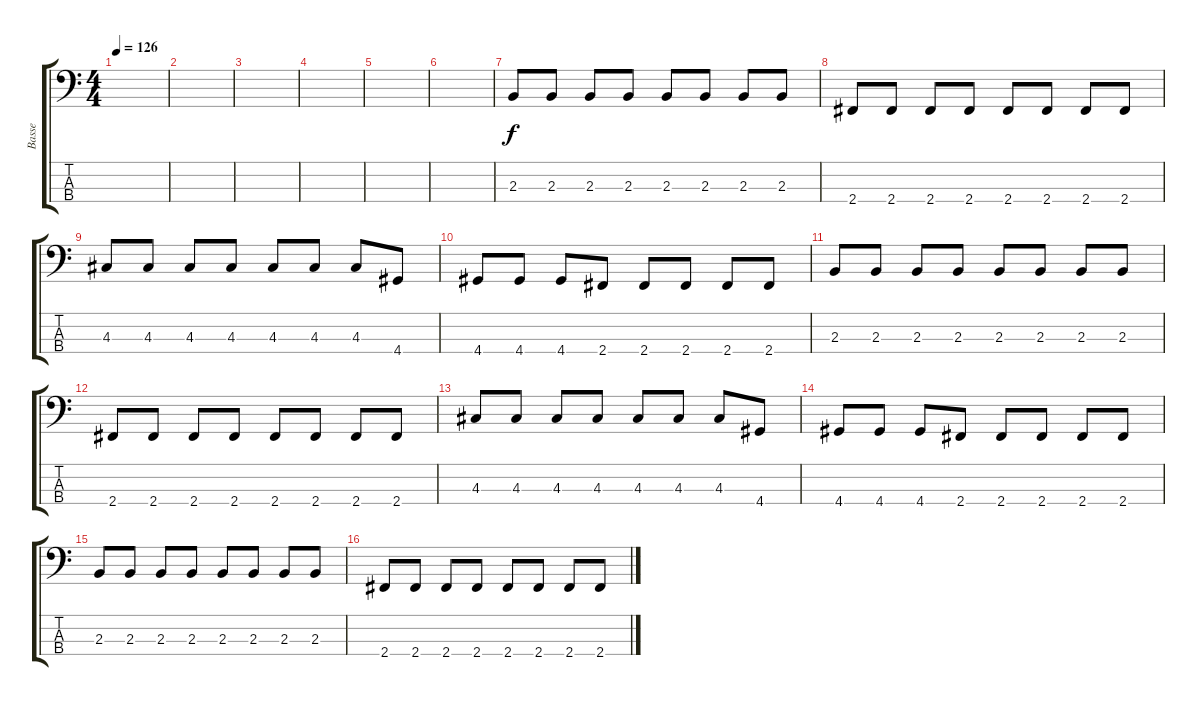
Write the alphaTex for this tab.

\track ("Basse" "Basse") {instrument electricbasspick}
\staff {score tabs}
\tuning (G2 D2 A1 E1) {hide}
\ts (4 4)
\tempo 126
\clef f4
\ks c
|
|
|
|
|
|
2.3.8 2.3.8 2.3.8 2.3.8 2.3.8 2.3.8 2.3.8 2.3.8 |
2.4.8 2.4.8 2.4.8 2.4.8 2.4.8 2.4.8 2.4.8 2.4.8 |
4.3.8 4.3.8 4.3.8 4.3.8 4.3.8 4.3.8 4.3.8 4.4.8 |
4.4.8 4.4.8 4.4.8 2.4.8 2.4.8 2.4.8 2.4.8 2.4.8 |
2.3.8 2.3.8 2.3.8 2.3.8 2.3.8 2.3.8 2.3.8 2.3.8 |
2.4.8 2.4.8 2.4.8 2.4.8 2.4.8 2.4.8 2.4.8 2.4.8 |
4.3.8 4.3.8 4.3.8 4.3.8 4.3.8 4.3.8 4.3.8 4.4.8 |
4.4.8 4.4.8 4.4.8 2.4.8 2.4.8 2.4.8 2.4.8 2.4.8 |
2.3.8 2.3.8 2.3.8 2.3.8 2.3.8 2.3.8 2.3.8 2.3.8 |
2.4.8 2.4.8 2.4.8 2.4.8 2.4.8 2.4.8 2.4.8 2.4.8
